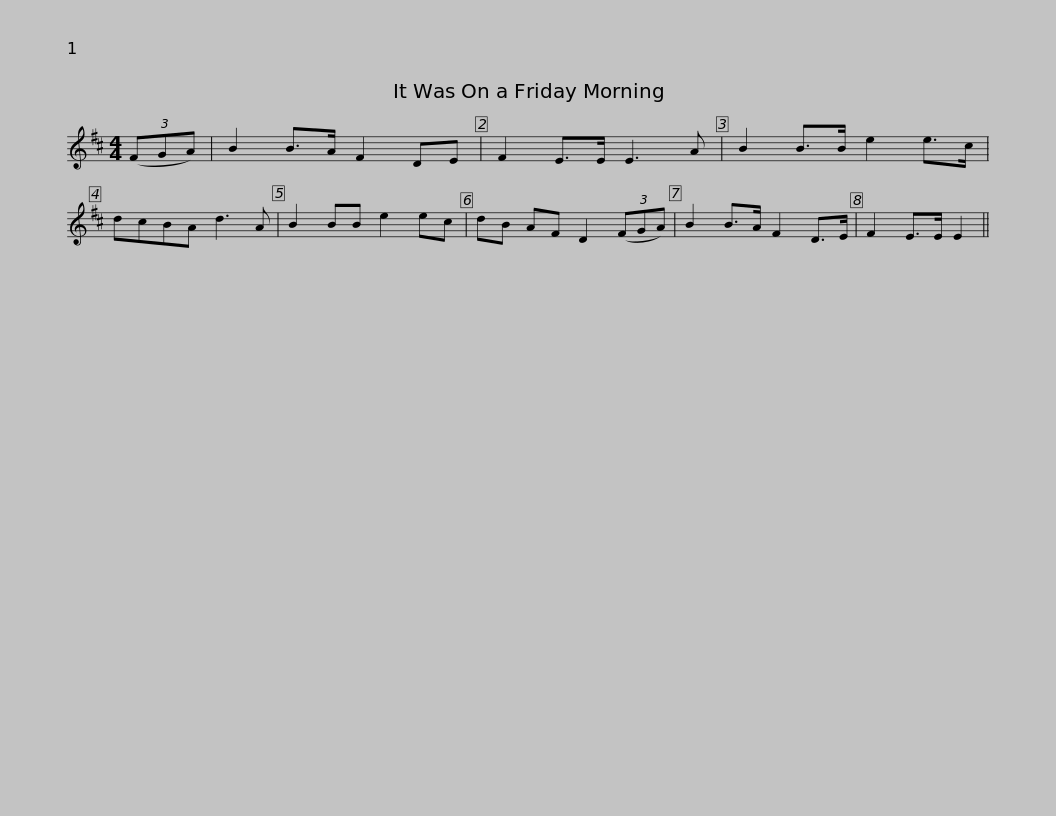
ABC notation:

X:1
L:1/8
M:4/4
I:linebreak $
K:D
V:1 treble
V:1
 (3(FGA) | B2 B>A F2 DE | F2 E>E E3 A | B2 B>B e2 e>c | dcBA d3 A | %5
 B2 BB e2 ec | dB AF D2 (3(FGA) |$ B2 B>A F2 D>E | F2 E>E E2 || %9
